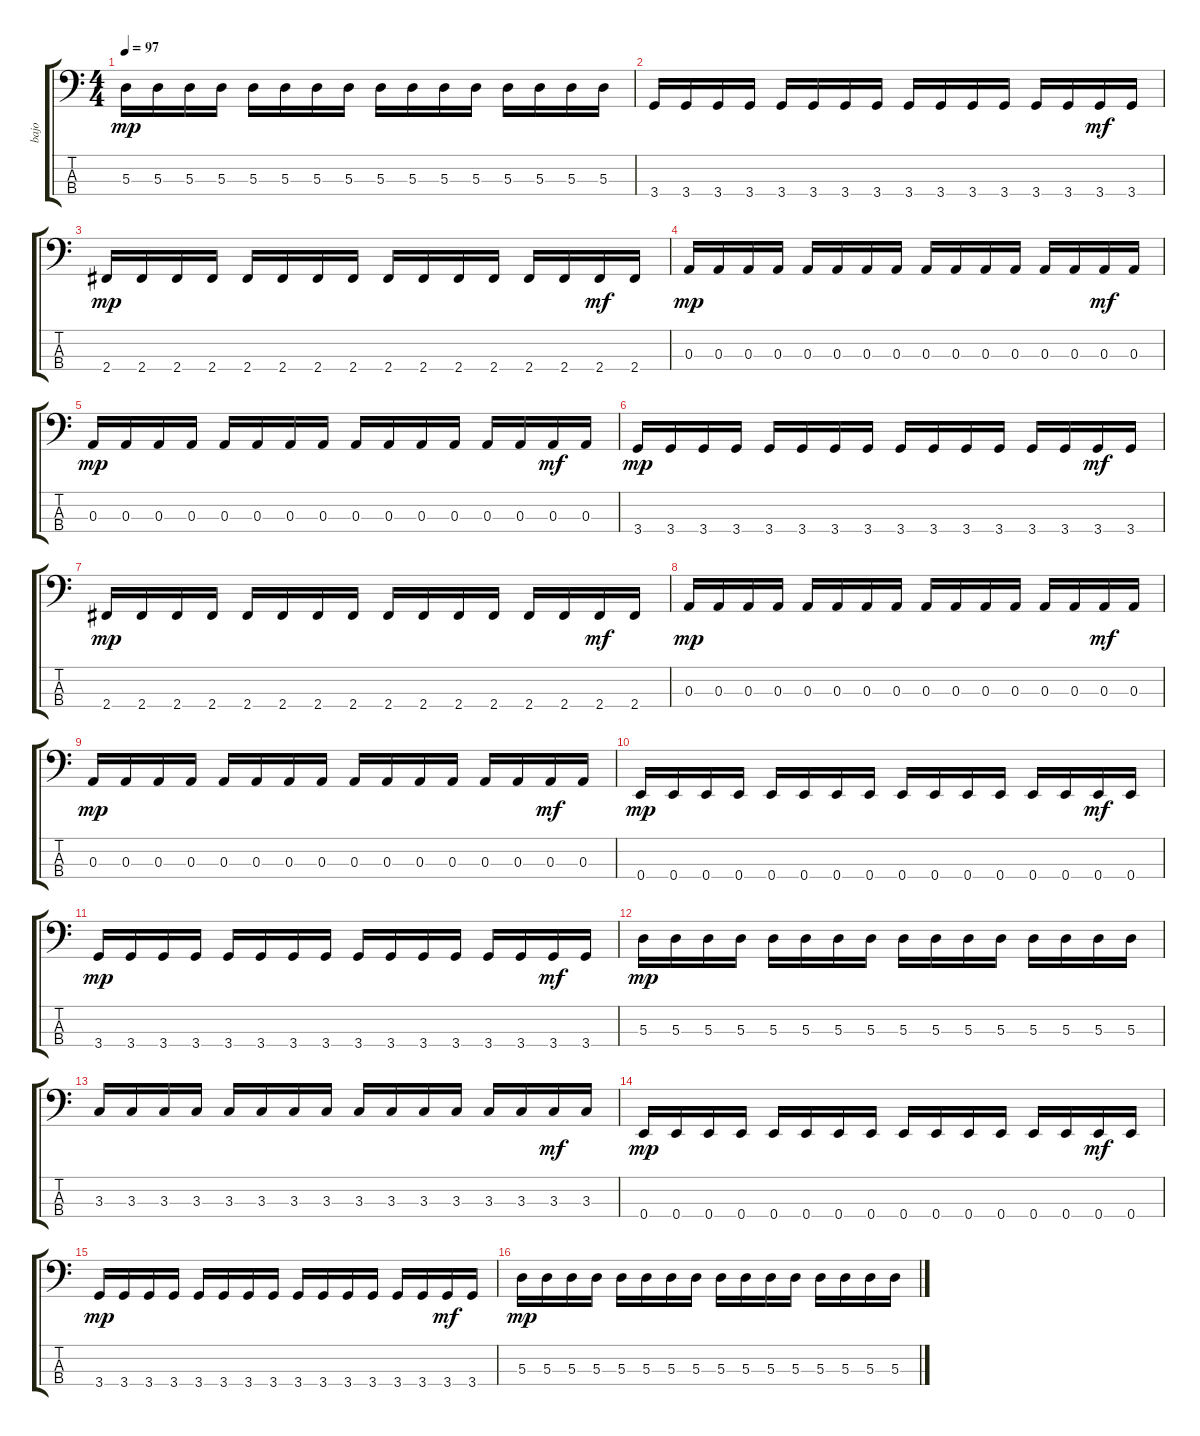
\track ("bajo" "bajo") {instrument electricbasspick}
\staff {score tabs}
\tuning (G2 D2 A1 E1) {hide}
\ts (4 4)
\tempo 97
\clef f4
\ks c
5.3.16{dy mp} 5.3.16 5.3.16 5.3.16 5.3.16 5.3.16 5.3.16 5.3.16 5.3.16 5.3.16 5.3.16 5.3.16 5.3.16 5.3.16 5.3.16 5.3.16 |
3.4.16 3.4.16 3.4.16 3.4.16 3.4.16 3.4.16 3.4.16 3.4.16 3.4.16 3.4.16 3.4.16 3.4.16 3.4.16 3.4.16 3.4.16{dy mf} 3.4.16 |
2.4.16{dy mp} 2.4.16 2.4.16 2.4.16 2.4.16 2.4.16 2.4.16 2.4.16 2.4.16 2.4.16 2.4.16 2.4.16 2.4.16 2.4.16 2.4.16{dy mf} 2.4.16 |
0.3.16{dy mp} 0.3.16 0.3.16 0.3.16 0.3.16 0.3.16 0.3.16 0.3.16 0.3.16 0.3.16 0.3.16 0.3.16 0.3.16 0.3.16 0.3.16{dy mf} 0.3.16 |
0.3.16{dy mp} 0.3.16 0.3.16 0.3.16 0.3.16 0.3.16 0.3.16 0.3.16 0.3.16 0.3.16 0.3.16 0.3.16 0.3.16 0.3.16 0.3.16{dy mf} 0.3.16 |
3.4.16{dy mp} 3.4.16 3.4.16 3.4.16 3.4.16 3.4.16 3.4.16 3.4.16 3.4.16 3.4.16 3.4.16 3.4.16 3.4.16 3.4.16 3.4.16{dy mf} 3.4.16 |
2.4.16{dy mp} 2.4.16 2.4.16 2.4.16 2.4.16 2.4.16 2.4.16 2.4.16 2.4.16 2.4.16 2.4.16 2.4.16 2.4.16 2.4.16 2.4.16{dy mf} 2.4.16 |
0.3.16{dy mp} 0.3.16 0.3.16 0.3.16 0.3.16 0.3.16 0.3.16 0.3.16 0.3.16 0.3.16 0.3.16 0.3.16 0.3.16 0.3.16 0.3.16{dy mf} 0.3.16 |
0.3.16{dy mp} 0.3.16 0.3.16 0.3.16 0.3.16 0.3.16 0.3.16 0.3.16 0.3.16 0.3.16 0.3.16 0.3.16 0.3.16 0.3.16 0.3.16{dy mf} 0.3.16 |
0.4.16{dy mp} 0.4.16 0.4.16 0.4.16 0.4.16 0.4.16 0.4.16 0.4.16 0.4.16 0.4.16 0.4.16 0.4.16 0.4.16 0.4.16 0.4.16{dy mf} 0.4.16 |
3.4.16{dy mp} 3.4.16 3.4.16 3.4.16 3.4.16 3.4.16 3.4.16 3.4.16 3.4.16 3.4.16 3.4.16 3.4.16 3.4.16 3.4.16 3.4.16{dy mf} 3.4.16 |
5.3.16{dy mp} 5.3.16 5.3.16 5.3.16 5.3.16 5.3.16 5.3.16 5.3.16 5.3.16 5.3.16 5.3.16 5.3.16 5.3.16 5.3.16 5.3.16 5.3.16 |
3.3.16 3.3.16 3.3.16 3.3.16 3.3.16 3.3.16 3.3.16 3.3.16 3.3.16 3.3.16 3.3.16 3.3.16 3.3.16 3.3.16 3.3.16{dy mf} 3.3.16 |
0.4.16{dy mp} 0.4.16 0.4.16 0.4.16 0.4.16 0.4.16 0.4.16 0.4.16 0.4.16 0.4.16 0.4.16 0.4.16 0.4.16 0.4.16 0.4.16{dy mf} 0.4.16 |
3.4.16{dy mp} 3.4.16 3.4.16 3.4.16 3.4.16 3.4.16 3.4.16 3.4.16 3.4.16 3.4.16 3.4.16 3.4.16 3.4.16 3.4.16 3.4.16{dy mf} 3.4.16 |
5.3.16{dy mp} 5.3.16 5.3.16 5.3.16 5.3.16 5.3.16 5.3.16 5.3.16 5.3.16 5.3.16 5.3.16 5.3.16 5.3.16 5.3.16 5.3.16 5.3.16
